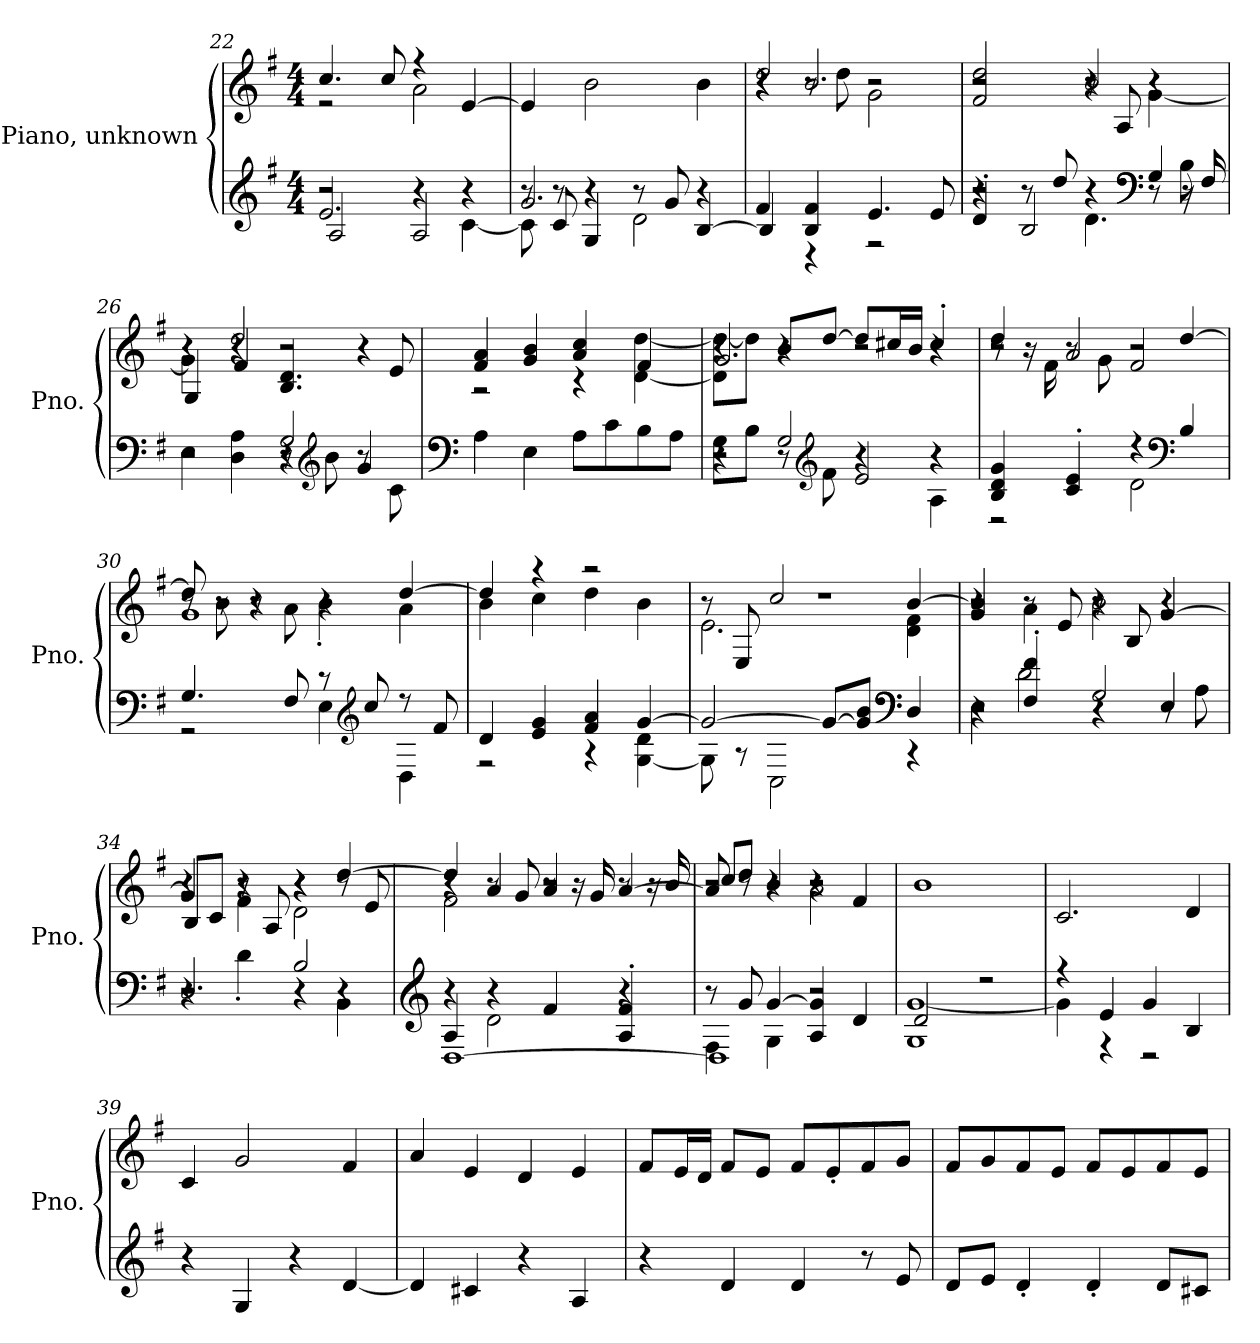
**kern	**kern
*part1	*part1
*staff2	*staff1
*I"Piano, unknown	*
*I'Pno.	*
*clefG2	*clefG2
*k[f#]	*k[f#]
*M4/4	*M4/4
=22	=22
*^	*^
*	*^	*	*
2.e/	2r	2A/	4.cc/	2r
.	.	.	8cc/	.
.	4r	2A/	4r	2a\
4r	[4c\	.	[4e/	.
*	*	*	*v	*v
!!LO:LB:g=z
=23	=23	=23	=23
8r	8c\]	2.g/	4e/]
8c/	8r	.	.
4G/	4r	.	2b\
8r	2d\	.	.
8g/	.	.	.
4r	.	[4B/	4b\
*	*v	*v	*
=24	=24	=24
*	*	*^
*	*	*	*^
4f#/	4B/]	2dd/	4r	4r
4B/ 4f#/	4r	.	8r	2.b/
.	.	.	8dd\	.
4.e/	2r	2r	2g\	.
8e/	.	.	.	.
=25	=25	=25	=25	=25
*	*^	*	*	*
4d'/	2r	4r	2r	2r	2f#/ 2dd/
8r	.	2B/	.	.	.
8dd/	.	.	.	.	.
4r	4.d\	.	2b/	4r	8r
.	.	.	.	.	8A/
*clefF4	*	*	*	*	*
8r	.	4G/	.	[4g\	4r
16r	8B\	.	.	.	.
16F#/	.	.	.	.	.
=26	=26	=26	=26	=26	=26
2r	4E\	2r	4r	4g\]	4G/
.	4D\ 4A\	.	2dd/	4r	4f#/
4r	8r	2G/	.	2r	4.B/ 4.d/
*clefG2	*	*	*	*	*
.	8b\	.	.	.	.
4g/	8r	.	4r	.	.
.	8c\	.	.	.	8e/
*v	*v	*v	*	*	*
*	*v	*v	*v
=27	=27
*clefF4	*
*	*^
4A\	4f#/ 4a/	2r
4E\	4g/ 4b/	.
8A\L	4a/ 4cc/	4r
8c\	.	.
8B\	4f#/	[4d\ [4dd\
8A\J	.	.
!!LO:PB:g=z
=28	=28	=28
*^	*	*^
*	*^	*	*	*
2r	8G\L	4r	4r	8d\] 8dd\_L	2.g/
.	8B\J	.	.	8dd\J]	.
.	8r	2G/	8b/L	4r	.
*clefG2	*	*	*	*	*
.	8f#\	.	[8dd/J	.	.
2e/	4r	.	8dd/L]	2r	.
.	.	.	16cc#X/L	.	.
.	.	.	16b/JJ	.	.
.	4A\	4r	4cc#'/	.	4r
*	*v	*v	*	*	*
=29	=29	=29	=29	=29
4B/ 4d/ 4g/	2r	4dd/	8r	2r
.	.	.	16r	.
.	.	.	16f#\	.
4c/' 4e/'	.	2a/	8r	.
.	.	.	8g\	.
4r	2d\	.	2r	2f#/
*clefF4	*	*	*	*
4B/	.	[4dd/	.	.
=30	=30	=30	=30	=30
4.G/	2r	8dd/]	8r	1g
.	.	8r	8b\	.
.	.	4r	8r	.
8F#/	.	.	8a\	.
8r	4E\	4r	4b'\	.
*clefG2	*	*	*	*
8cc/	.	.	.	.
8r	4D\	[4dd/	4a\	.
8f#/	.	.	.	.
*	*	*	*v	*v
=31	=31	=31	=31
4d/	2r	4dd/]	4b\
4e/ 4g/	.	4r	4cc\
4f#/ 4a/	4r	2r	4dd\
[4g/	[4G\ 4d\	.	4b\
!!LO:LB:g=z
=32	=32	=32	=32
*	*	*	*^
2g/_	8G\]	1r	2.e\	8r
.	8r	.	.	8E/
.	2C\	.	.	2cc/
8g/L_	.	.	.	.
8g/] 8b/J	.	.	.	.
*clefF4	*	*	*	*
4D/	4r	.	4d\ 4f#\	[4b/
=33	=33	=33	=33	=33
*	*^	*	*	*
4r	4E\	2r	2r	4r	4g/ 4b/]
4F#/' 4f#/'	2d\	.	.	4a\	8r
.	.	.	.	.	8e/
2G/	.	4r	4r	2b\	8r
.	.	.	.	.	8B/
.	8r	4E/	[4g/	.	4r
.	8A\	.	.	.	.
=34	=34	=34	=34	=34	=34
2r	4r	2.D/	4g/]	4r	8B/L
.	.	.	.	.	8c/J
.	4d'\	.	4r	4f#\	8r
.	.	.	.	.	8A/
2B/	4r	.	4r	2d\	4r
.	4BB\	4r	[4dd/	.	8r
.	.	.	.	.	8e/
=35	=35	=35	=35	=35	=35
*clefG2	*	*	*	*	*
4A/	4r	[1D	4dd/]	2f#\	4r
4r	2d\	.	4a/	.	8r
.	.	.	.	.	8g/
4f#/	.	.	4a/	2r	8r
.	.	.	.	.	16r
.	.	.	.	.	16g/
4A/' 4f#/'	4r	.	[4a/	.	8r
.	.	.	.	.	16r
.	.	.	.	.	16b/
!!LO:LB:g=z	!!	!!
=36	=36	=36	=36	=36	=36
8r	4F#\	1D]	8a/]	2r	8cc/L
8g/	.	.	8r	.	8dd/J
[4g/	4G\	.	4r	.	4b/
4A/ 4g/]	2r	.	2r	2a\	4r
4d/	.	.	.	.	4f#/
*	*v	*v	*	*	*
*	*	*v	*v	*v
=37	=37	=37
2d/	1G [1g	1b
2r	.	.
=38	=38	=38
4r	4g\]	2.c/
4e/	4r	.
4g/	2r	.
4B/	.	4d/
*v	*v	*
=39	=39
4r	4c/
4G/	2g/
4r	.
[4d/	4f#/
=40	=40
4d/]	4a/
4c#X/	4e/
4r	4d/
4A/	4e/
=41	=41
4r	8f#/L
.	16e/L
.	16d/JJ
4d/	8f#/L
.	8e/J
4d/	8f#/L
.	8e'/
8r	8f#/
8e/	8g/J
!!LO:LB:g=z
=42	=42
8d/L	8f#/L
8e/J	8g/
4d'/	8f#/
.	8e/J
4d'/	8f#/L
.	8e/
8d/L	8f#/
8c#X/J	8e/J
=	=
*-	*-
